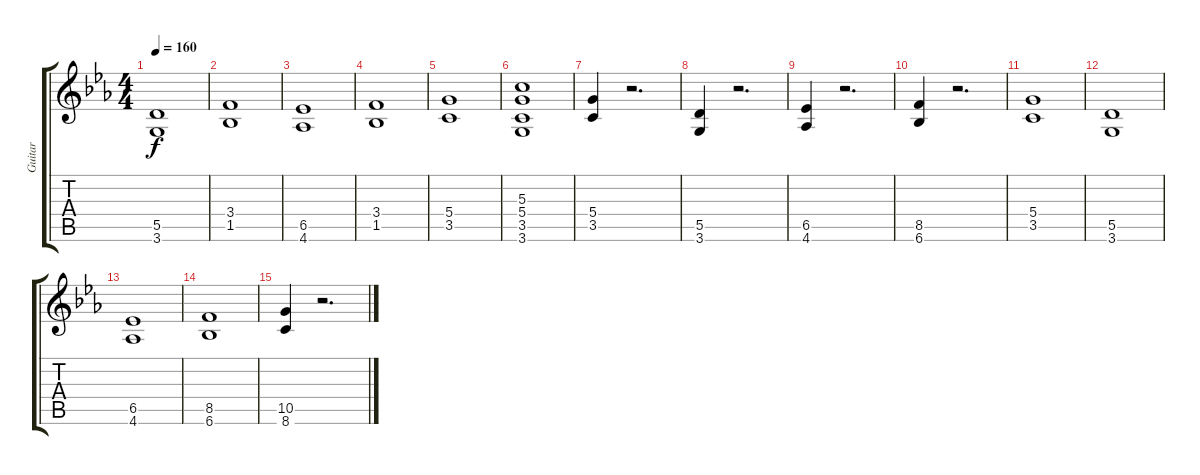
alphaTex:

\track ("Guitar" "Guitar") {instrument distortionguitar}
\staff {score tabs}
\tuning (E4 B3 G3 D3 A2 E2) {hide}
\ts (4 4)
\tempo 160
\clef g2
\ks eb
(5.5 3.6).1{dy f} |
(3.4 1.5).1 |
(6.5 4.6).1 |
(3.4 1.5).1 |
(5.4 3.5).1 |
(5.3 5.4 3.5 3.6).1 |
\section ("" "")
(5.4 3.5).4 r.2{d} |
(5.5 3.6).4 r.2{d} |
(6.5 4.6).4 r.2{d} |
(8.5 6.6).4 r.2{d} |
(5.4 3.5).1 |
(5.5 3.6).1 |
(6.5 4.6).1 |
(8.5 6.6).1 |
(10.5 8.6).4 r.2{d}
